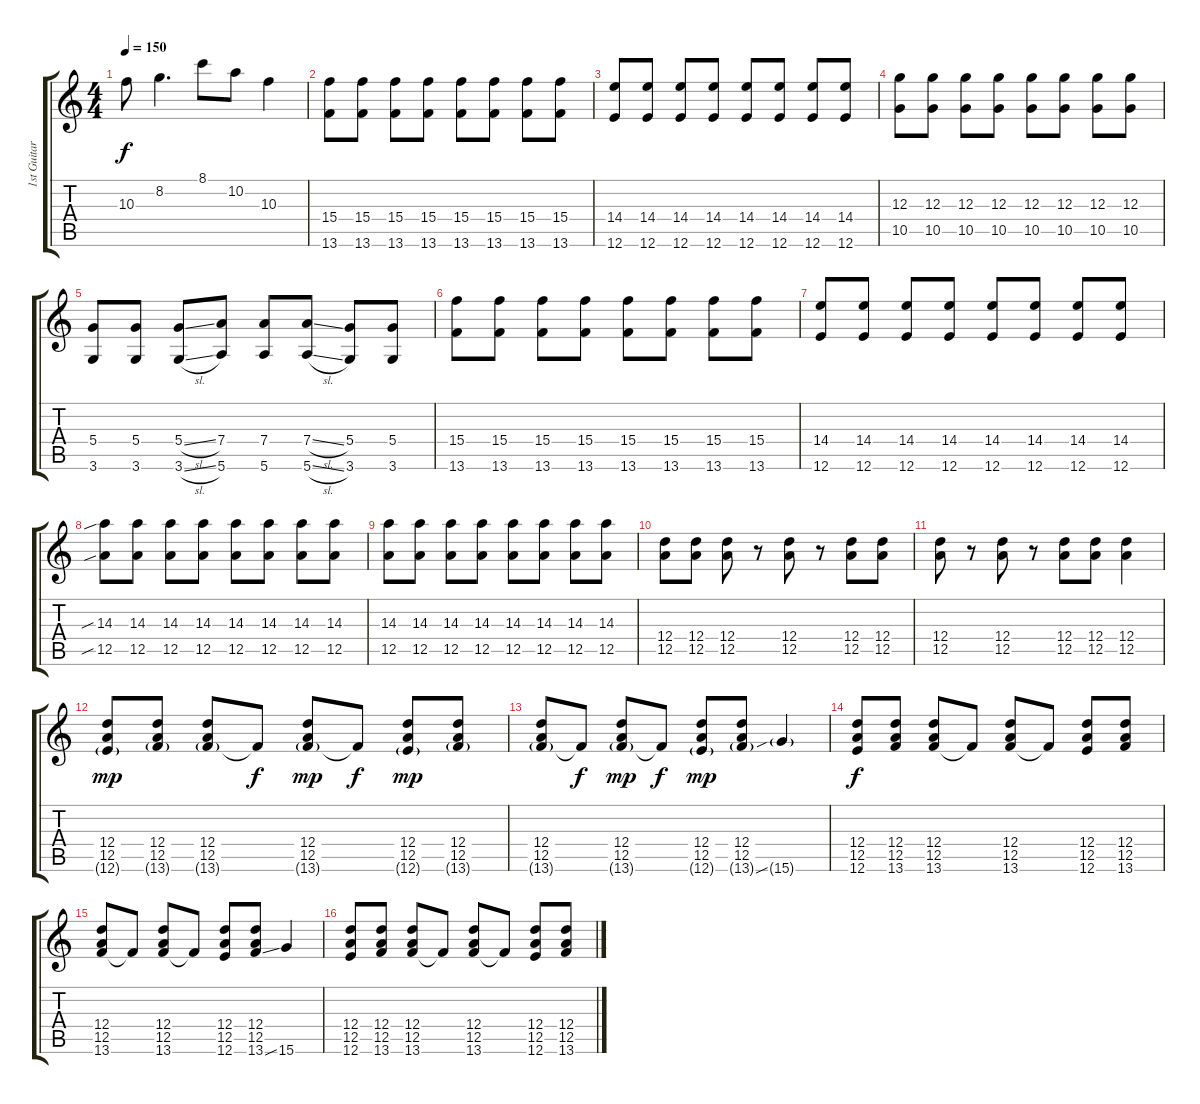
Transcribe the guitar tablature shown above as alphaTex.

\track ("1st Guitar" "1st Guitar") {instrument overdrivenguitar}
\staff {score tabs}
\tuning (E4 B3 G3 D3 A2 E2) {hide}
\ts (4 4)
\tempo 150
\clef g2
\ks c
10.3.8{dy f} 8.2.4{d} 8.1.8 10.2.8 10.3.4 |
(15.4 13.6).8 (15.4 13.6).8 (15.4 13.6).8 (15.4 13.6).8 (15.4 13.6).8 (15.4 13.6).8 (15.4 13.6).8 (15.4 13.6).8 |
(14.4 12.6).8 (14.4 12.6).8 (14.4 12.6).8 (14.4 12.6).8 (14.4 12.6).8 (14.4 12.6).8 (14.4 12.6).8 (14.4 12.6).8 |
(12.3 10.5).8 (12.3 10.5).8 (12.3 10.5).8 (12.3 10.5).8 (12.3 10.5).8 (12.3 10.5).8 (12.3 10.5).8 (12.3 10.5).8 |
(5.4 3.6).8 (5.4 3.6).8 (5.4{sl} 3.6{sl}).8 (7.4 5.6).8 (7.4 5.6).8 (7.4{sl} 5.6{sl}).8 (5.4 3.6).8 (5.4 3.6).8 |
(15.4 13.6).8 (15.4 13.6).8 (15.4 13.6).8 (15.4 13.6).8 (15.4 13.6).8 (15.4 13.6).8 (15.4 13.6).8 (15.4 13.6).8 |
(14.4 12.6).8 (14.4 12.6).8 (14.4 12.6).8 (14.4 12.6).8 (14.4 12.6).8 (14.4 12.6).8 (14.4 12.6).8 (14.4 12.6).8 |
(14.3{sib} 12.5{sib}).8 (14.3 12.5).8 (14.3 12.5).8 (14.3 12.5).8 (14.3 12.5).8 (14.3 12.5).8 (14.3 12.5).8 (14.3 12.5).8 |
(14.3 12.5).8 (14.3 12.5).8 (14.3 12.5).8 (14.3 12.5).8 (14.3 12.5).8 (14.3 12.5).8 (14.3 12.5).8 (14.3 12.5).8 |
(12.4 12.5).8 (12.4 12.5).8 (12.4 12.5).8 r.8 (12.4 12.5).8 r.8 (12.4 12.5).8 (12.4 12.5).8 |
(12.4 12.5).8 r.8 (12.4 12.5).8 r.8 (12.4 12.5).8 (12.4 12.5).8 (12.4 12.5).4 |
(12.4 12.5 12.6{g}).8{dy mp} (12.4 12.5 13.6{g}).8 (12.4 12.5 13.6{g}).8 13.6{t}.8{dy f} (12.4 12.5 13.6{g}).8{dy mp} 13.6{t}.8{dy f} (12.4 12.5 12.6{g}).8{dy mp} (12.4 12.5 13.6{g}).8 |
(12.4 12.5 13.6{g}).8 13.6{t}.8{dy f} (12.4 12.5 13.6{g}).8{dy mp} 13.6{t}.8{dy f} (12.4 12.5 12.6{g}).8{dy mp} (12.4 12.5 13.6{ss g}).8 15.6{g}.4 |
(12.4 12.5 12.6).8{dy f} (12.4 12.5 13.6).8 (12.4 12.5 13.6).8 13.6{t}.8 (12.4 12.5 13.6).8 13.6{t}.8 (12.4 12.5 12.6).8 (12.4 12.5 13.6).8 |
(12.4 12.5 13.6).8 13.6{t}.8 (12.4 12.5 13.6).8 13.6{t}.8 (12.4 12.5 12.6).8 (12.4 12.5 13.6{ss}).8 15.6.4 |
(12.4 12.5 12.6).8 (12.4 12.5 13.6).8 (12.4 12.5 13.6).8 13.6{t}.8 (12.4 12.5 13.6).8 13.6{t}.8 (12.4 12.5 12.6).8 (12.4 12.5 13.6).8
